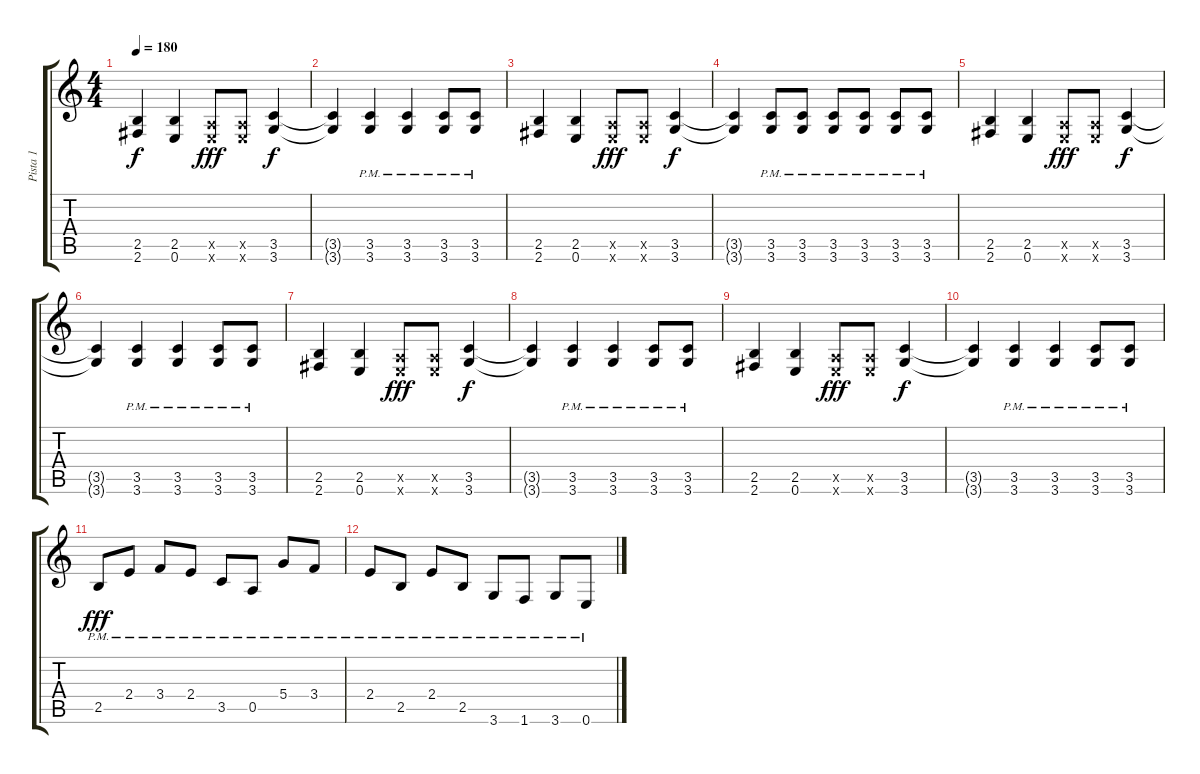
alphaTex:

\track ("Pista 1" "Pista 1") {instrument distortionguitar}
\staff {score tabs}
\tuning (E4 B3 G3 D3 A2 E2) {hide}
\ts (4 4)
\tempo 180
\clef g2
\ks c
(2.5 2.6).4{dy f} (2.5 0.6).4 (0.5{x} 0.6{x}).8{dy fff} (0.5{x} 0.6{x}).8 (3.5 3.6).4{dy f} |
(3.5{t} 3.6{t}).4 (3.5{pm} 3.6{pm}).4 (3.5{pm} 3.6{pm}).4 (3.5{pm} 3.6{pm}).8 (3.5{pm} 3.6{pm}).8 |
(2.5 2.6).4 (2.5 0.6).4 (0.5{x} 0.6{x}).8{dy fff} (0.5{x} 0.6{x}).8 (3.5 3.6).4{dy f} |
(3.5{t} 3.6{t}).4 (3.5{pm} 3.6{pm}).8 (3.5{pm} 3.6{pm}).8 (3.5{pm} 3.6{pm}).8 (3.5{pm} 3.6{pm}).8 (3.5{pm} 3.6{pm}).8 (3.5{pm} 3.6{pm}).8 |
(2.5 2.6).4 (2.5 0.6).4 (0.5{x} 0.6{x}).8{dy fff} (0.5{x} 0.6{x}).8 (3.5 3.6).4{dy f} |
(3.5{t} 3.6{t}).4 (3.5{pm} 3.6{pm}).4 (3.5{pm} 3.6{pm}).4 (3.5{pm} 3.6{pm}).8 (3.5{pm} 3.6{pm}).8 |
(2.5 2.6).4 (2.5 0.6).4 (0.5{x} 0.6{x}).8{dy fff} (0.5{x} 0.6{x}).8 (3.5 3.6).4{dy f} |
(3.5{t} 3.6{t}).4 (3.5{pm} 3.6{pm}).4 (3.5{pm} 3.6{pm}).4 (3.5{pm} 3.6{pm}).8 (3.5{pm} 3.6{pm}).8 |
(2.5 2.6).4 (2.5 0.6).4 (0.5{x} 0.6{x}).8{dy fff} (0.5{x} 0.6{x}).8 (3.5 3.6).4{dy f} |
(3.5{t} 3.6{t}).4 (3.5{pm} 3.6{pm}).4 (3.5{pm} 3.6{pm}).4 (3.5{pm} 3.6{pm}).8 (3.5{pm} 3.6{pm}).8 |
2.5{pm}.8{dy fff} 2.4{pm}.8 3.4{pm}.8 2.4{pm}.8 3.5{pm}.8 0.5{pm}.8 5.4{pm}.8 3.4{pm}.8 |
2.4{pm}.8 2.5{pm}.8 2.4{pm}.8 2.5{pm}.8 3.6{pm}.8 1.6{pm}.8 3.6{pm}.8 0.6{pm}.8
